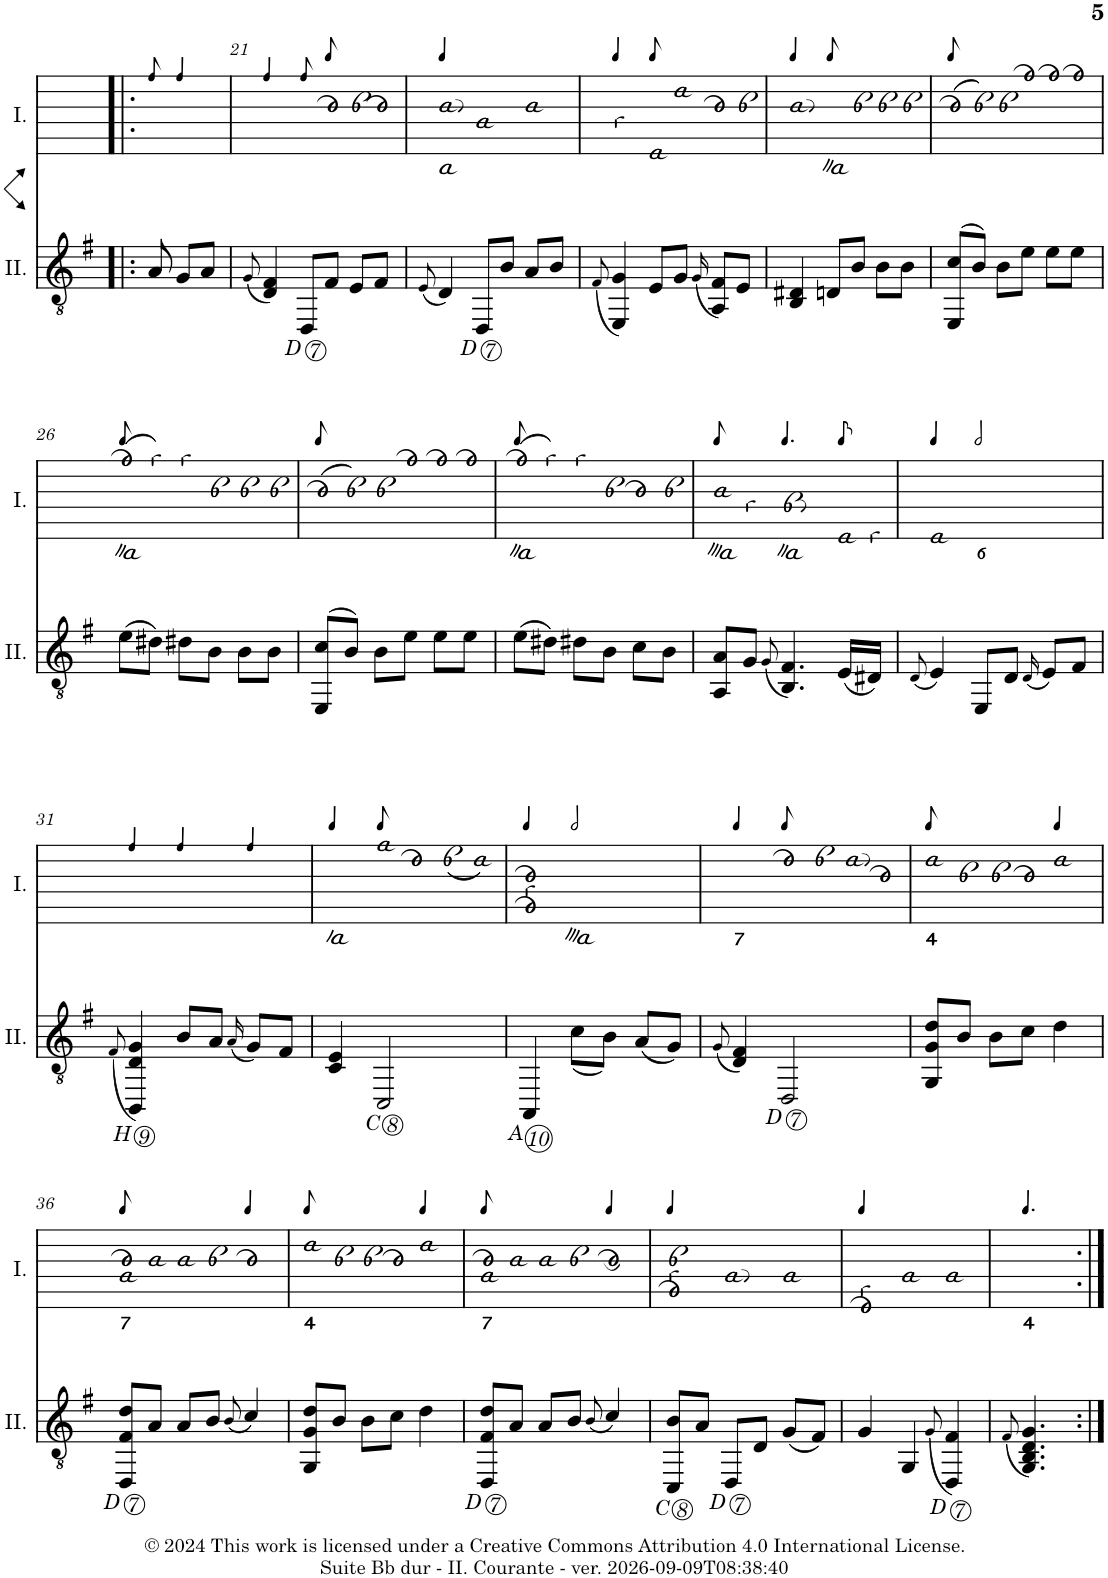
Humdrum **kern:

**kern	**kern
*part2	*part1
*staff2	*staff1
*I"II. (10 c.)	*I"I. (14 c.)
*I'II.	*I'I.
!!LO:PB:g=z
*clefGv2	*
*k[f#]	*k[b-e-]
*M3/4	*M3/4
=20X1!|:	=20X1!|:
8A/	8r
8G/L	4r
8A/J	.
=21	=21
(8qG/	.
4D/ 4F#/)	4r
!LO:TX:b:i:t=D	!
!LO:TX:b:i:t=7	!
8DD/L	8r
8F#/J	8c
8E/L	8B-L
8F#/J	8cJ
=22	=22
(8qE/	.
4D/)	4FF 4A
!LO:TX:b:i:t=7	!
!LO:TX:b:i:t=D	!
8DD/L	4F
8B/J	.
8A/L	4A
8B/J	.
=23	=23
(8qF#/	.
4EE/ 4G/)	4G
8E/L	8GGL
8G/J	8dJ
(16qG/	.
8AA/ 8F#/L)	8cL
8E/J	8B-J
=24	=24
4BB/ 4D#X/	4A
8Dn/L	8DDL
8B/J	8B-J
8B\L	8B-L
8B\J	8B-J
=25	=25
(>8EE/ 8c/L	(8cL
8B/J)	8B-J)
8B\L	8B-L
8e\J	8b-J
8e\L	8b-L
8e\J	8b-J
!!LO:LB:g=z
=26	=26
(8e\L	(8DD\ 8b-\L
8d#X\J)	8aJ)
8d#X\L	8aL
8B\J	8B-J
8B\L	8B-L
8B\J	8B-J
=27	=27
(>8EE/ 8c/L	(8cL
8B/J)	8B-J)
8B\L	8B-L
8e\J	8b-J
8e\L	8b-L
8e\J	8b-J
=28	=28
(8e\L	(8DD\ 8b-\L
8d#X\J)	8aJ)
8d#X\L	8aL
8B\J	8B-J
8c\L	8cL
8B\J	8B-J
=29	=29
8AA/ 8A/L	8CC\ 8A\L
8G/J	8GJ
(8qG/	.
4.BB/ 4.F#/)	4.DD 4.F#X
(<16E/LL	16GGLL
16D#X/JJ)	16AAJJ
=30	=30
(8qD/	.
4E/)	4GG
8EE/L	2GGG
8D/J	.
(16qD/	.
8E/L)	.
8F#/J	.
!!LO:LB:g=z
=31	=31
(8qF#/	.
!LO:TX:b:i:t=H	!
!LO:TX:b:i:t=9	!
4BBB/ 4D/ 4G/)	4r
8B/L	4r
8A/J	.
(16qA/	.
8G/L)	4r
8F#/J	.
=32	=32
4C/ 4E/	4EE-
!LO:TX:b:i:t=C	!
!LO:TX:b:i:t=8	!
2CC/	8gL
.	8fJ
.	(<8e-L
.	8dJ)
=33	=33
!LO:TX:b:i:t=10	!
!LO:TX:b:i:t=A	!
4AAA/	4E- 4G 4c
(<8c\L	2CC
8B\J)	.
(<8A/L	.
8G/J)	.
=34	=34
(8qG/	.
4D/ 4F#/)	4FFF
!LO:TX:b:i:t=D	!
!LO:TX:b:i:t=7	!
2DD/	8fL
.	8e-J
.	8dL
.	8cJ
=35	=35
8GG/ 8G/ 8d/L	8BBB-\ 8d\L
8B/J	8B-J
8B\L	8B-L
8c\J	8cJ
4d\	4d
!!LO:LB:g=z
=36	=36
!LO:TX:b:i:t=D	!
!LO:TX:b:i:t=7	!
8DD/ 8F#/ 8d/L	8FFF\ 8F\ 8c\L
8A/J	8AJ
8A/L	8AL
8B/J	8B-J
(8qB/	.
4c/)	4c
=37	=37
8GG/ 8G/ 8d/L	8BBB-\ 8d\L
8B/J	8B-J
8B\L	8B-L
8c\J	8cJ
4d\	4d
=38	=38
!LO:TX:b:i:t=D	!
!LO:TX:b:i:t=7	!
8DD/ 8F#/ 8d/L	8FFF\ 8F\ 8c\L
8A/J	8AJ
8A/L	8AL
8B/J	8B-J
(8qB/	.
4c/)	4c
=39	=39
!LO:TX:b:i:t=8	!
!LO:TX:b:i:t=C	!
8CC/ 8B/L	4E- 4G 4B-
8A/J	.
!LO:TX:b:i:t=7	!
!LO:TX:b:i:t=D	!
8DD/L	4F
8D/J	.
(<8G/L	4F
8F#/J)	.
=40	=40
4G/	4BB- 4D
4GG/	4F
(8qG/	.
!LO:TX:b:i:t=D	!
!LO:TX:b:i:t=7	!
4DD/ 4F#/)	4F
=41	=41
(8qF#/	.
4.GG/ 4.BB/ 4.D/ 4.G/)	4.BBB-
=:|!	=:|!
*-	*-
